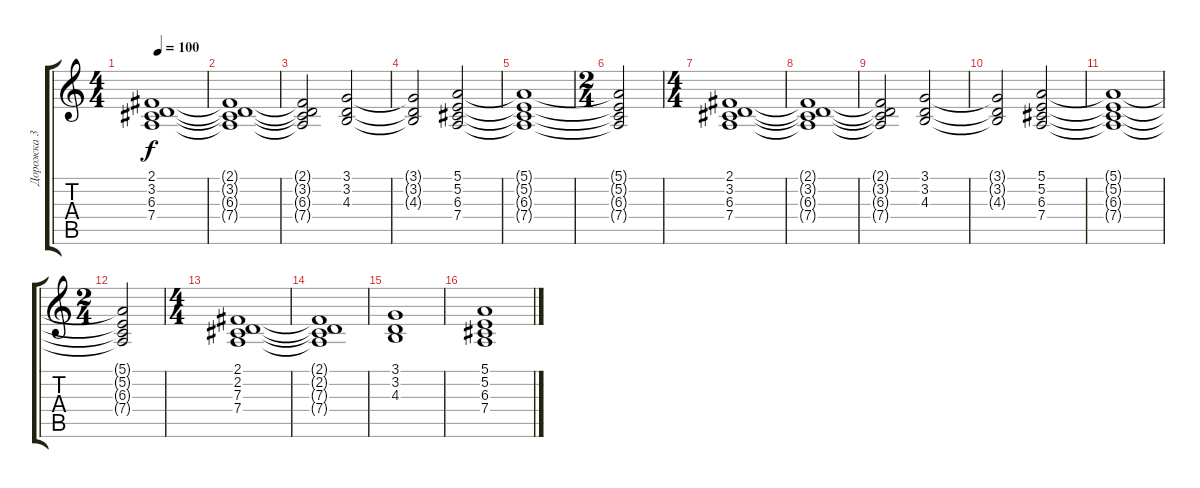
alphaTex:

\track ("Дорожка 3" "Дорожка 3") {instrument synthstrings1}
\staff {score tabs}
\tuning (E4 B3 G3 D3 A2 E2) {hide}
\ts (4 4)
\tempo 100
\clef g2
\ks c
(2.1 3.2 6.3 7.4).1{dy f instrument synthstrings1} |
(2.1{t} 3.2{t} 6.3{t} 7.4{t}).1 |
(2.1{t} 3.2{t} 6.3{t} 7.4{t}).2 (3.1 3.2 4.3).2 |
(3.1{t} 3.2{t} 4.3{t}).2 (5.1 5.2 6.3 7.4).2 |
(5.1{t} 5.2{t} 6.3{t} 7.4{t}).1 |
\ts (2 4)
(5.1{t} 5.2{t} 6.3{t} 7.4{t}).2 |
\ts (4 4)
(2.1 3.2 6.3 7.4).1 |
(2.1{t} 3.2{t} 6.3{t} 7.4{t}).1 |
(2.1{t} 3.2{t} 6.3{t} 7.4{t}).2 (3.1 3.2 4.3).2 |
(3.1{t} 3.2{t} 4.3{t}).2 (5.1 5.2 6.3 7.4).2 |
(5.1{t} 5.2{t} 6.3{t} 7.4{t}).1 |
\ts (2 4)
(5.1{t} 5.2{t} 6.3{t} 7.4{t}).2 |
\ts (4 4)
(2.1 2.2 7.3 7.4).1 |
(2.1{t} 2.2{t} 7.3{t} 7.4{t}).1 |
(3.1 3.2 4.3).1 |
(5.1 5.2 6.3 7.4).1
